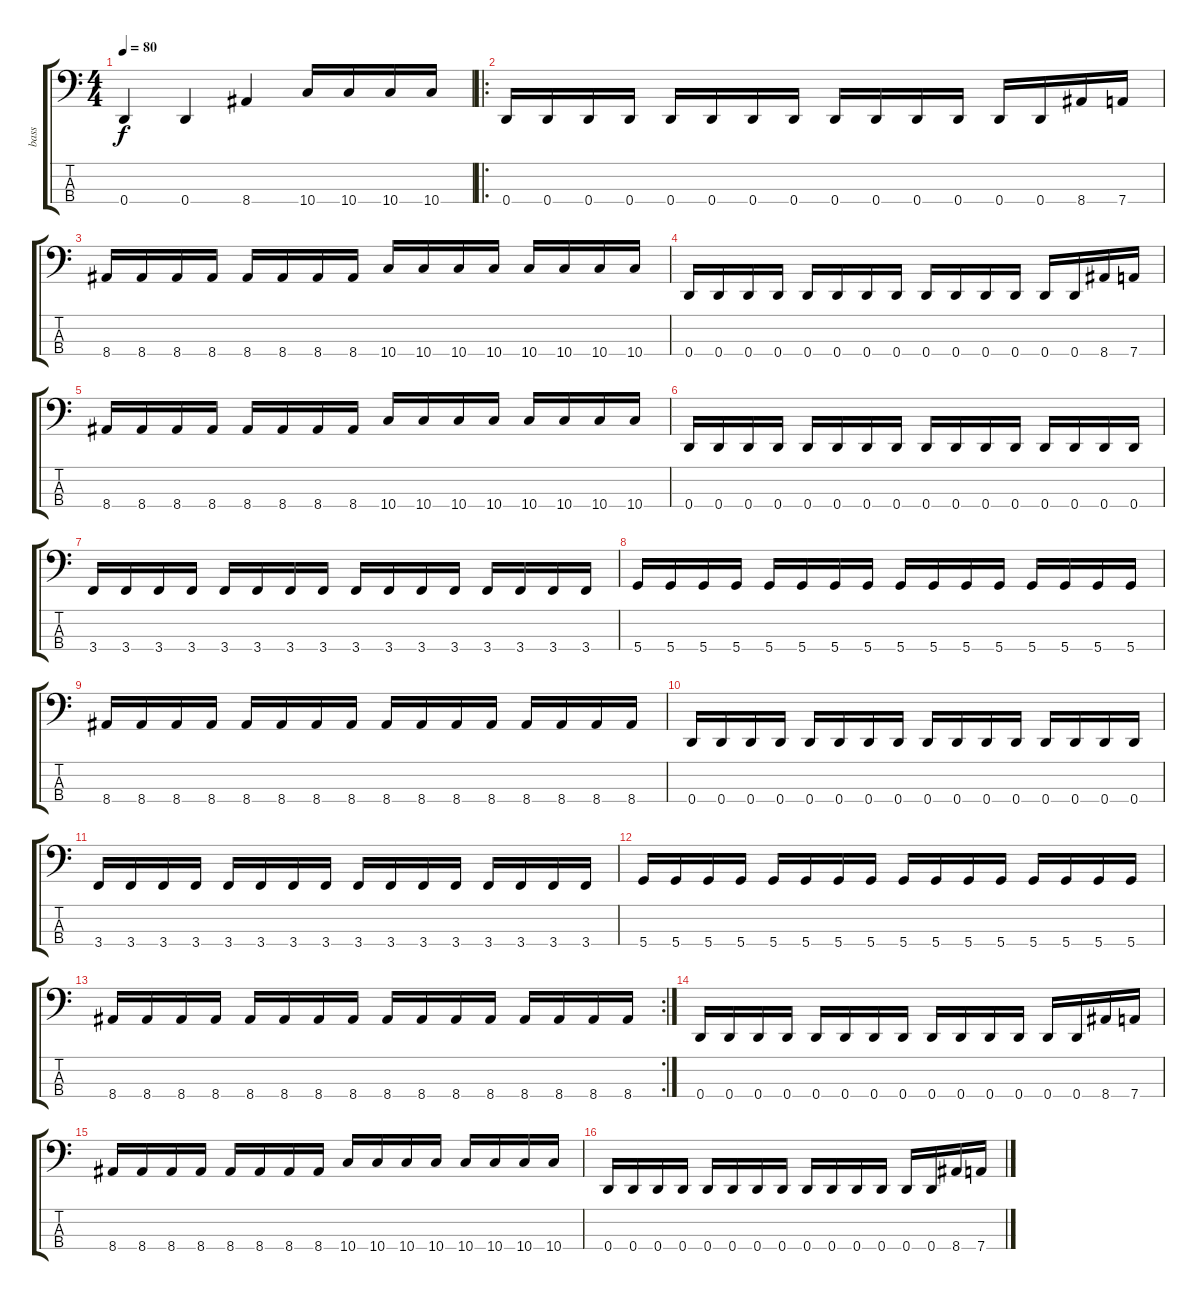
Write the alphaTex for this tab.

\track ("bass" "bass") {instrument electricbassfinger}
\staff {score tabs}
\tuning (G2 D2 A1 D1) {hide}
\ts (4 4)
\tempo 80
\clef f4
\ks c
0.4.4{dy f} 0.4.4 8.4.4 10.4.16 10.4.16 10.4.16 10.4.16 |
\ro
0.4.16 0.4.16 0.4.16 0.4.16 0.4.16 0.4.16 0.4.16 0.4.16 0.4.16 0.4.16 0.4.16 0.4.16 0.4.16 0.4.16 8.4.16 7.4.16 |
8.4.16 8.4.16 8.4.16 8.4.16 8.4.16 8.4.16 8.4.16 8.4.16 10.4.16 10.4.16 10.4.16 10.4.16 10.4.16 10.4.16 10.4.16 10.4.16 |
0.4.16 0.4.16 0.4.16 0.4.16 0.4.16 0.4.16 0.4.16 0.4.16 0.4.16 0.4.16 0.4.16 0.4.16 0.4.16 0.4.16 8.4.16 7.4.16 |
8.4.16 8.4.16 8.4.16 8.4.16 8.4.16 8.4.16 8.4.16 8.4.16 10.4.16 10.4.16 10.4.16 10.4.16 10.4.16 10.4.16 10.4.16 10.4.16 |
0.4.16 0.4.16 0.4.16 0.4.16 0.4.16 0.4.16 0.4.16 0.4.16 0.4.16 0.4.16 0.4.16 0.4.16 0.4.16 0.4.16 0.4.16 0.4.16 |
3.4.16 3.4.16 3.4.16 3.4.16 3.4.16 3.4.16 3.4.16 3.4.16 3.4.16 3.4.16 3.4.16 3.4.16 3.4.16 3.4.16 3.4.16 3.4.16 |
5.4.16 5.4.16 5.4.16 5.4.16 5.4.16 5.4.16 5.4.16 5.4.16 5.4.16 5.4.16 5.4.16 5.4.16 5.4.16 5.4.16 5.4.16 5.4.16 |
8.4.16 8.4.16 8.4.16 8.4.16 8.4.16 8.4.16 8.4.16 8.4.16 8.4.16 8.4.16 8.4.16 8.4.16 8.4.16 8.4.16 8.4.16 8.4.16 |
0.4.16 0.4.16 0.4.16 0.4.16 0.4.16 0.4.16 0.4.16 0.4.16 0.4.16 0.4.16 0.4.16 0.4.16 0.4.16 0.4.16 0.4.16 0.4.16 |
3.4.16 3.4.16 3.4.16 3.4.16 3.4.16 3.4.16 3.4.16 3.4.16 3.4.16 3.4.16 3.4.16 3.4.16 3.4.16 3.4.16 3.4.16 3.4.16 |
5.4.16 5.4.16 5.4.16 5.4.16 5.4.16 5.4.16 5.4.16 5.4.16 5.4.16 5.4.16 5.4.16 5.4.16 5.4.16 5.4.16 5.4.16 5.4.16 |
\rc 2
8.4.16 8.4.16 8.4.16 8.4.16 8.4.16 8.4.16 8.4.16 8.4.16 8.4.16 8.4.16 8.4.16 8.4.16 8.4.16 8.4.16 8.4.16 8.4.16 |
0.4.16 0.4.16 0.4.16 0.4.16 0.4.16 0.4.16 0.4.16 0.4.16 0.4.16 0.4.16 0.4.16 0.4.16 0.4.16 0.4.16 8.4.16 7.4.16 |
8.4.16 8.4.16 8.4.16 8.4.16 8.4.16 8.4.16 8.4.16 8.4.16 10.4.16 10.4.16 10.4.16 10.4.16 10.4.16 10.4.16 10.4.16 10.4.16 |
0.4.16 0.4.16 0.4.16 0.4.16 0.4.16 0.4.16 0.4.16 0.4.16 0.4.16 0.4.16 0.4.16 0.4.16 0.4.16 0.4.16 8.4.16 7.4.16
